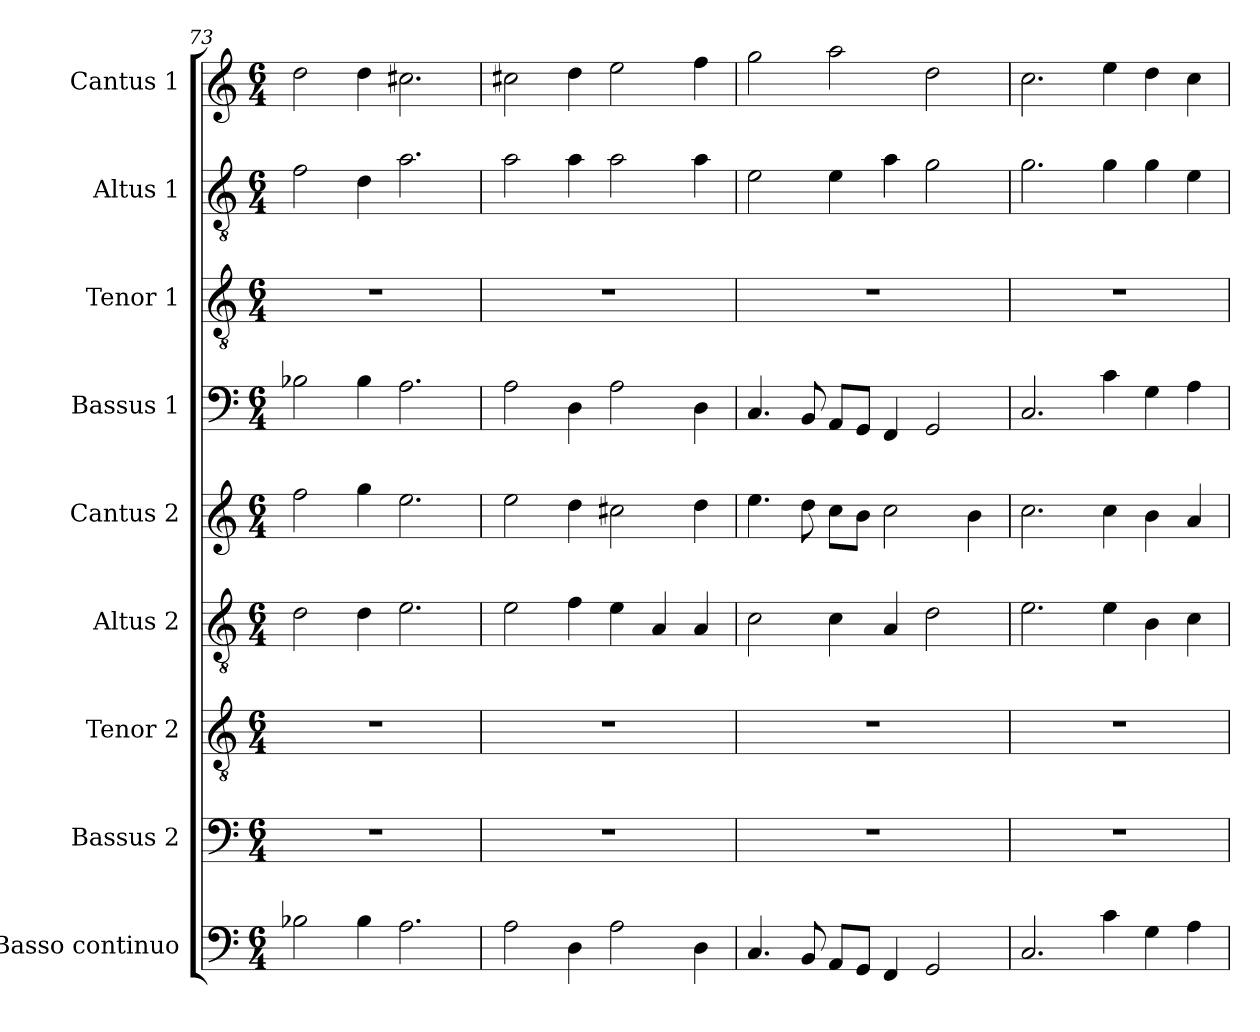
**kern	**kern	**kern	**kern	**kern	**kern	**kern	**kern	**kern
*part9	*part8	*part7	*part6	*part5	*part4	*part3	*part2	*part1
*staff9	*staff8	*staff7	*staff6	*staff5	*staff4	*staff3	*staff2	*staff1
*I"Basso continuo	*I"Bassus 2	*I"Tenor 2	*I"Altus 2	*I"Cantus 2	*I"Bassus 1	*I"Tenor 1	*I"Altus 1	*I"Cantus 1
*clefF4	*clefF4	*clefGv2	*clefGv2	*clefG2	*clefF4	*clefGv2	*clefGv2	*clefG2
*k[]	*k[]	*k[]	*k[]	*k[]	*k[]	*k[]	*k[]	*k[]
*C:	*C:	*C:	*C:	*C:	*C:	*C:	*C:	*C:
*M6/4	*M6/4	*M6/4	*M6/4	*M6/4	*M6/4	*M6/4	*M6/4	*M6/4
=73	=73	=73	=73	=73	=73	=73	=73	=73
2B-X\	1.r	1.r	2d\	2ff\	2B-X\	1.r	2f\	2dd\
4B-\	.	.	4d\	4gg\	4B-\	.	4d\	4dd\
2.A\	.	.	2.e\	2.ee\	2.A\	.	2.a\	2.cc#X\
=74	=74	=74	=74	=74	=74	=74	=74	=74
2A\	1.r	1.r	2e\	2ee\	2A\	1.r	2a\	2cc#X\
4D\	.	.	4f\	4dd\	4D\	.	4a\	4dd\
2A\	.	.	4e\	2cc#X\	2A\	.	2a\	2ee\
.	.	.	4A/	.	.	.	.	.
4D\	.	.	4A/	4dd\	4D\	.	4a\	4ff\
=75	=75	=75	=75	=75	=75	=75	=75	=75
4.C/	1.r	1.r	2c\	4.ee\	4.C/	1.r	2e\	2gg\
8BB/	.	.	.	8dd\	8BB/	.	.	.
8AA/L	.	.	4c\	8cc\L	8AA/L	.	4e\	2aa\
8GG/J	.	.	.	8b\J	8GG/J	.	.	.
4FF/	.	.	4A/	2cc\	4FF/	.	4a\	.
2GG/	.	.	2d\	.	2GG/	.	2g\	2dd\
.	.	.	.	4b\	.	.	.	.
!!LO:LB:g=z
=76	=76	=76	=76	=76	=76	=76	=76	=76
2.C/	1.r	1.r	2.e\	2.cc\	2.C/	1.r	2.g\	2.cc\
4c\	.	.	4e\	4cc\	4c\	.	4g\	4ee\
4G\	.	.	4B\	4b\	4G\	.	4g\	4dd\
4A\	.	.	4c\	4a/	4A\	.	4e\	4cc\
=	=	=	=	=	=	=	=	=
*-	*-	*-	*-	*-	*-	*-	*-	*-
